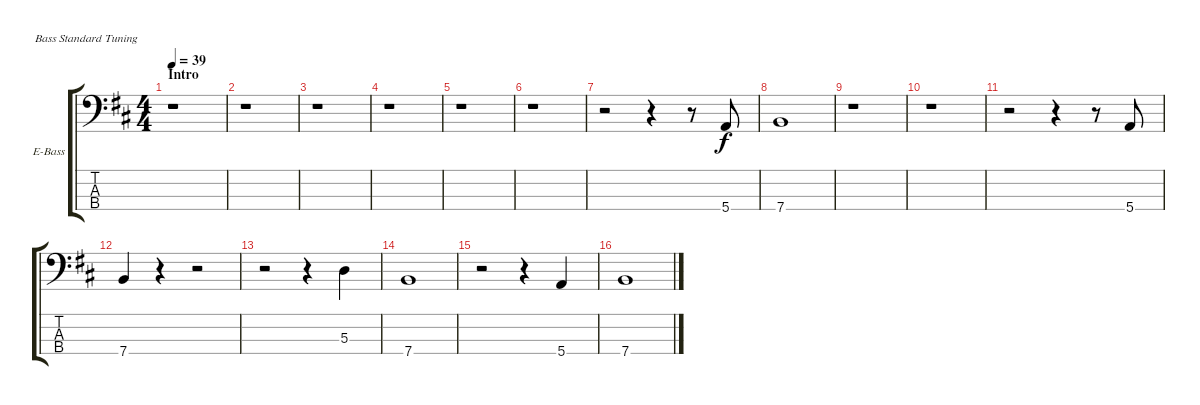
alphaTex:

\bracketExtendMode groupsimilarinstruments
\firstSystemTrackNameOrientation horizontal
\otherSystemsTrackNameOrientation horizontal
\track ("Basse" "E-Bass") {instrument electricbassfinger}
\staff {score tabs}
\tuning (G2 D2 A1 E1)
\ts (4 4)
\section ("" "Intro")
\tempo 39
\clef f4
\ks d
r.1{dy f instrument electricbassfinger} |
r.1 |
r.1 |
r.1 |
r.1 |
r.1 |
r.2 r.4 r.8 5.4.8 |
7.4.1 |
r.1 |
r.1 |
r.2 r.4 r.8 5.4.8 |
7.4.4 r.4 r.2 |
r.2 r.4 5.3.4 |
7.4.1 |
r.2 r.4 5.4.4 |
7.4.1
